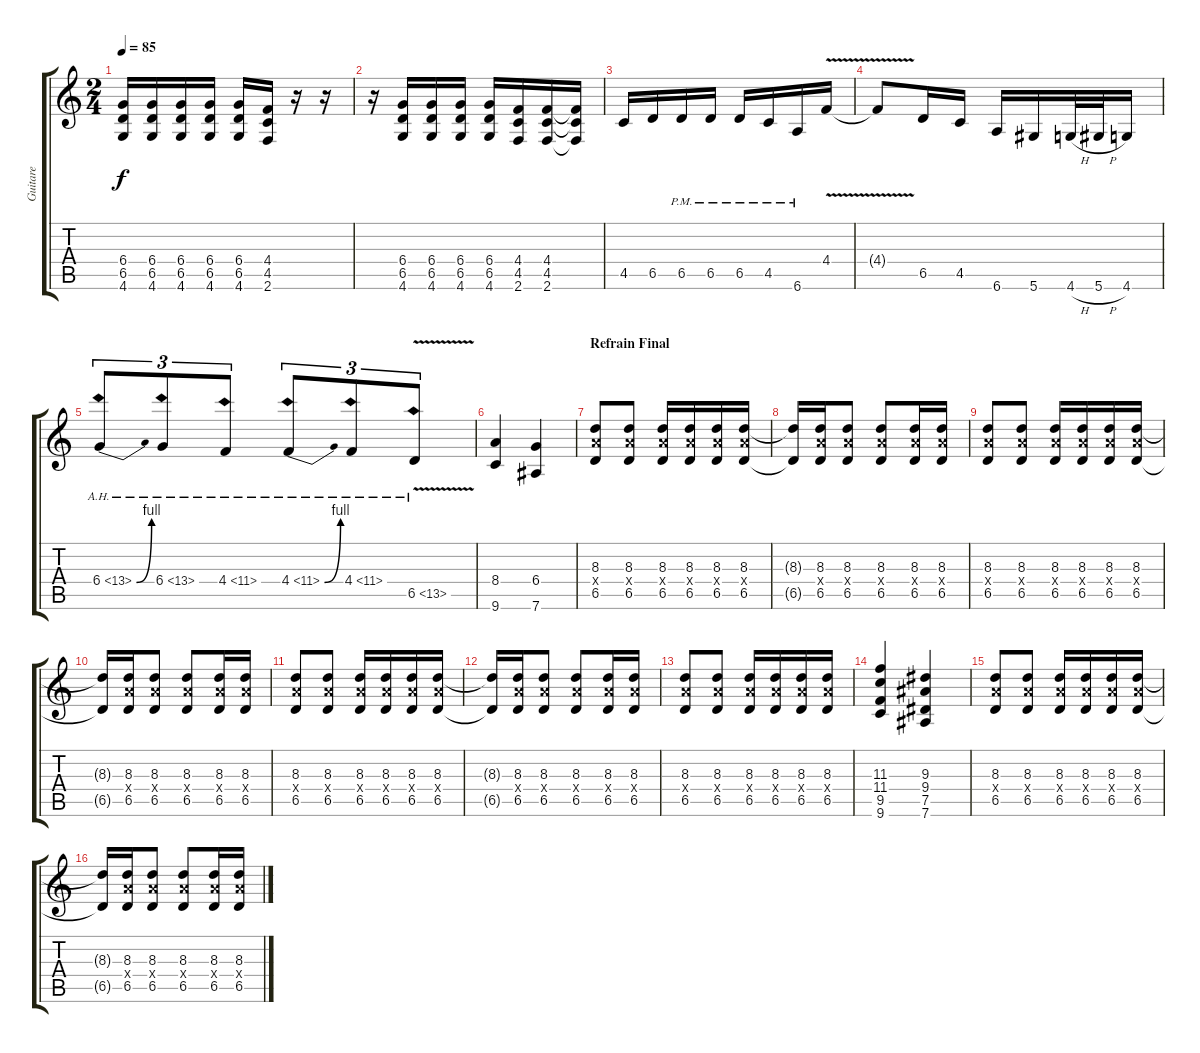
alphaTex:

\track ("Guitare" "Guitare") {instrument overdrivenguitar}
\staff {score tabs}
\tuning (Eb4 Bb3 Gb3 Db3 Ab2 Eb2) {hide}
\ts (2 4)
\tempo 85
\clef g2
\ks c
(6.4 6.5 4.6).16{dy f} (6.4 6.5 4.6).16 (6.4 6.5 4.6).16 (6.4 6.5 4.6).16 (6.4 6.5 4.6).16 (4.4 4.5 2.6).16 r.16 r.16 |
r.16 (6.4 6.5 4.6).16 (6.4 6.5 4.6).16 (6.4 6.5 4.6).16 (6.4 6.5 4.6).16 (4.4 4.5 2.6).16 (4.4 4.5 2.6).16 (4.4{t} 4.5{t} 2.6{t}).16 |
4.5.16 6.5.16 6.5{pm}.16 6.5{pm}.16 6.5{pm}.16 4.5{pm}.16 6.6{pm}.16 4.4{v}.16 |
4.4{t}.8 6.5.16 4.5.16 6.6.16 5.6.16 4.6{h}.32 5.6{h}.32 4.6.16 |
6.4{be (bend 0 0 60 4) ah 7}.8{tu (3 2)} 6.4{ah 7}.8{tu (3 2)} 4.4{ah 7}.8{tu (3 2)} 4.4{be (bend 0 0 60 4) ah 7}.8{tu (3 2)} 4.4{ah 7}.8{tu (3 2)} 6.5{ah 7 v}.8{tu (3 2)} |
(8.4 9.6).4 (6.4 7.6).4 |
\section ("" "Refrain Final")
(8.3 8.4{x} 6.5).8 (8.3 8.4{x} 6.5).8 (8.3 8.4{x} 6.5).16 (8.3 8.4{x} 6.5).16 (8.3 8.4{x} 6.5).16 (8.3 8.4{x} 6.5).16 |
(8.3{t} 6.5{t}).16 (8.3 8.4{x} 6.5).16 (8.3 8.4{x} 6.5).8 (8.3 8.4{x} 6.5).8 (8.3 8.4{x} 6.5).16 (8.3 8.4{x} 6.5).16 |
(8.3 8.4{x} 6.5).8 (8.3 8.4{x} 6.5).8 (8.3 8.4{x} 6.5).16 (8.3 8.4{x} 6.5).16 (8.3 8.4{x} 6.5).16 (8.3 8.4{x} 6.5).16 |
(8.3{t} 6.5{t}).16 (8.3 8.4{x} 6.5).16 (8.3 8.4{x} 6.5).8 (8.3 8.4{x} 6.5).8 (8.3 8.4{x} 6.5).16 (8.3 8.4{x} 6.5).16 |
(8.3 8.4{x} 6.5).8 (8.3 8.4{x} 6.5).8 (8.3 8.4{x} 6.5).16 (8.3 8.4{x} 6.5).16 (8.3 8.4{x} 6.5).16 (8.3 8.4{x} 6.5).16 |
(8.3{t} 6.5{t}).16 (8.3 8.4{x} 6.5).16 (8.3 8.4{x} 6.5).8 (8.3 8.4{x} 6.5).8 (8.3 8.4{x} 6.5).16 (8.3 8.4{x} 6.5).16 |
(8.3 8.4{x} 6.5).8 (8.3 8.4{x} 6.5).8 (8.3 8.4{x} 6.5).16 (8.3 8.4{x} 6.5).16 (8.3 8.4{x} 6.5).16 (8.3 8.4{x} 6.5).16 |
(11.3 11.4 9.5 9.6).4 (9.3 9.4 7.5 7.6).4 |
(8.3 8.4{x} 6.5).8 (8.3 8.4{x} 6.5).8 (8.3 8.4{x} 6.5).16 (8.3 8.4{x} 6.5).16 (8.3 8.4{x} 6.5).16 (8.3 8.4{x} 6.5).16 |
(8.3{t} 6.5{t}).16 (8.3 8.4{x} 6.5).16 (8.3 8.4{x} 6.5).8 (8.3 8.4{x} 6.5).8 (8.3 8.4{x} 6.5).16 (8.3 8.4{x} 6.5).16
